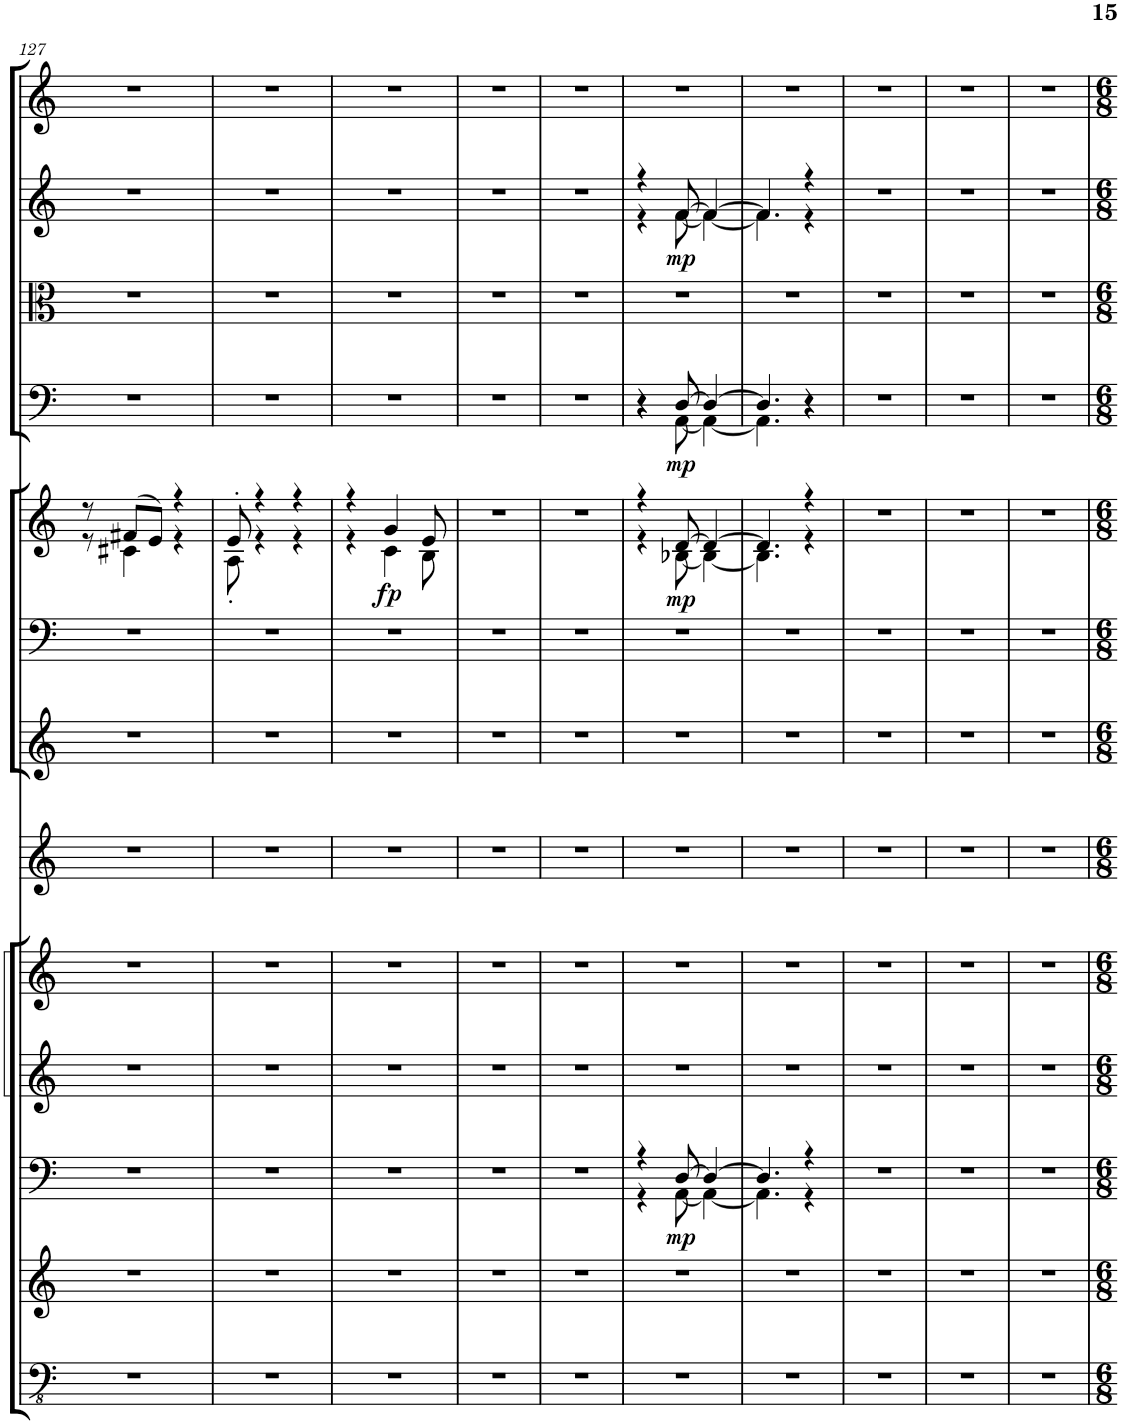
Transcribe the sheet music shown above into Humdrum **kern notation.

**kern	**kern	**kern	**dynam	**kern	**kern	**kern	**kern	**kern	**kern	**dynam	**kern	**dynam	**kern	**kern	**dynam	**kern
*part13	*part12	*part11	*part11	*part10	*part9	*part8	*part7	*part6	*part5	*part5	*part4	*part4	*part3	*part2	*part2	*part1
*staff13	*staff12	*staff11	*staff11	*staff10	*staff9	*staff8	*staff7	*staff6	*staff5	*staff5	*staff4	*staff4	*staff3	*staff2	*staff2	*staff1
*I"Contrabasses	*I"Violoncellos	*I"Violas	*	*I"Violins 2	*I"Violins 1	*I"Timpani	*I"Tenor Trombone	*I"Trumpet in Bb	*I"Horn in F	*	*I"Bassoon	*	*I"Clarinet in Bb	*I"Oboe	*	*I"Flute
*	*	*	*	*	*	*I'Timp	*I'Trb	*I'Tpt	*I'Hn	*	*I'Bsn	*	*I'Cl	*I'Ob	*	*I'Fl
!!LO:PB:g=z
*clefFv4	*clefG2	*clefF4	*	*clefG2	*clefG2	*clefG2	*clefG2	*clefF4	*clefG2	*	*clefF4	*	*clefC3	*clefG2	*	*clefG2
*	*	*	*	*	*	*	*	*Trd1c2	*Trd4c7	*	*	*	*Trd1c2	*	*	*
*k[]	*k[]	*k[]	*	*k[]	*k[]	*k[]	*k[]	*k[]	*k[]	*	*k[]	*	*k[]	*k[]	*	*k[]
*M5/8	*M5/8	*M5/8	*	*M5/8	*M5/8	*M5/8	*M5/8	*M5/8	*M5/8	*	*M5/8	*	*M5/8	*M5/8	*	*M5/8
=127	=127	=127	=127	=127	=127	=127	=127	=127	=127	=127	=127	=127	=127	=127	=127	=127
*	*	*	*	*	*	*	*	*	*^	*	*	*	*	*	*	*
8%5r	8%5r	8%5r	.	8%5r	8%5r	8%5r	8%5r	8%5r	8r	8r	.	8%5r	.	8%5r	8%5r	.	8%5r
.	.	.	.	.	.	.	.	.	(8f#X/L	4c#X\	.	.	.	.	.	.	.
.	.	.	.	.	.	.	.	.	8e/J)	.	.	.	.	.	.	.	.
.	.	.	.	.	.	.	.	.	4r	4r	.	.	.	.	.	.	.
=128	=128	=128	=128	=128	=128	=128	=128	=128	=128	=128	=128	=128	=128	=128	=128	=128	=128
8%5r	8%5r	8%5r	.	8%5r	8%5r	8%5r	8%5r	8%5r	8e'/	8A'\	.	8%5r	.	8%5r	8%5r	.	8%5r
.	.	.	.	.	.	.	.	.	4r	4r	.	.	.	.	.	.	.
.	.	.	.	.	.	.	.	.	4r	4r	.	.	.	.	.	.	.
=129	=129	=129	=129	=129	=129	=129	=129	=129	=129	=129	=129	=129	=129	=129	=129	=129	=129
8%5r	8%5r	8%5r	.	8%5r	8%5r	8%5r	8%5r	8%5r	4r	4r	.	8%5r	.	8%5r	8%5r	.	8%5r
!	!	!	!	!	!	!	!	!	!	!	!LO:DY:b	!	!	!	!	!	!
.	.	.	.	.	.	.	.	.	4g/	4c\	fp	.	.	.	.	.	.
.	.	.	.	.	.	.	.	.	8e/	8B\	.	.	.	.	.	.	.
*	*	*	*	*	*	*	*	*	*v	*v	*	*	*	*	*	*	*
=130	=130	=130	=130	=130	=130	=130	=130	=130	=130	=130	=130	=130	=130	=130	=130	=130
8%5r	8%5r	8%5r	.	8%5r	8%5r	8%5r	8%5r	8%5r	8%5r	.	8%5r	.	8%5r	8%5r	.	8%5r
=131	=131	=131	=131	=131	=131	=131	=131	=131	=131	=131	=131	=131	=131	=131	=131	=131
8%5r	8%5r	8%5r	.	8%5r	8%5r	8%5r	8%5r	8%5r	8%5r	.	8%5r	.	8%5r	8%5r	.	8%5r
=132	=132	=132	=132	=132	=132	=132	=132	=132	=132	=132	=132	=132	=132	=132	=132	=132
*	*	*^	*	*	*	*	*	*	*^	*	*^	*	*	*^	*	*
8%5r	8%5r	4r	4r	.	8%5r	8%5r	8%5r	8%5r	8%5r	4r	4r	.	4r	4r	.	8%5r	4r	4r	.	8%5r
!	!	!	!	!LO:DY:b	!	!	!	!	!	!	!	!LO:DY:b	!	!	!LO:DY:b	!	!	!	!LO:DY:b	!
.	.	[8D/	[8AA\	mp	.	.	.	.	.	[8d/	[8B-X\	mp	[8D/	[8AA\	mp	.	[8f/	[8f\	mp	.
.	.	4D/_	4AA\_	.	.	.	.	.	.	4d/_	4B-\_	.	4D/_	4AA\_	.	.	4f/_	4f\_	.	.
=133	=133	=133	=133	=133	=133	=133	=133	=133	=133	=133	=133	=133	=133	=133	=133	=133	=133	=133	=133	=133
8%5r	8%5r	4.D/]	4.AA\]	.	8%5r	8%5r	8%5r	8%5r	8%5r	4.d/]	4.B-\]	.	4.D/]	4.AA\]	.	8%5r	4.f/]	4.f\]	.	8%5r
.	.	4r	4r	.	.	.	.	.	.	4r	4r	.	4r	4r	.	.	4r	4r	.	.
*	*	*	*	*	*	*	*	*	*	*v	*v	*	*	*	*	*	*v	*v	*	*
*	*	*v	*v	*	*	*	*	*	*	*	*	*v	*v	*	*	*	*	*
=134	=134	=134	=134	=134	=134	=134	=134	=134	=134	=134	=134	=134	=134	=134	=134	=134
8%5r	8%5r	8%5r	.	8%5r	8%5r	8%5r	8%5r	8%5r	8%5r	.	8%5r	.	8%5r	8%5r	.	8%5r
=135	=135	=135	=135	=135	=135	=135	=135	=135	=135	=135	=135	=135	=135	=135	=135	=135
8%5r	8%5r	8%5r	.	8%5r	8%5r	8%5r	8%5r	8%5r	8%5r	.	8%5r	.	8%5r	8%5r	.	8%5r
=136	=136	=136	=136	=136	=136	=136	=136	=136	=136	=136	=136	=136	=136	=136	=136	=136
8%5r	8%5r	8%5r	.	8%5r	8%5r	8%5r	8%5r	8%5r	8%5r	.	8%5r	.	8%5r	8%5r	.	8%5r
=	=	=	=	=	=	=	=	=	=	=	=	=	=	=	=	=
*-	*-	*-	*-	*-	*-	*-	*-	*-	*-	*-	*-	*-	*-	*-	*-	*-
